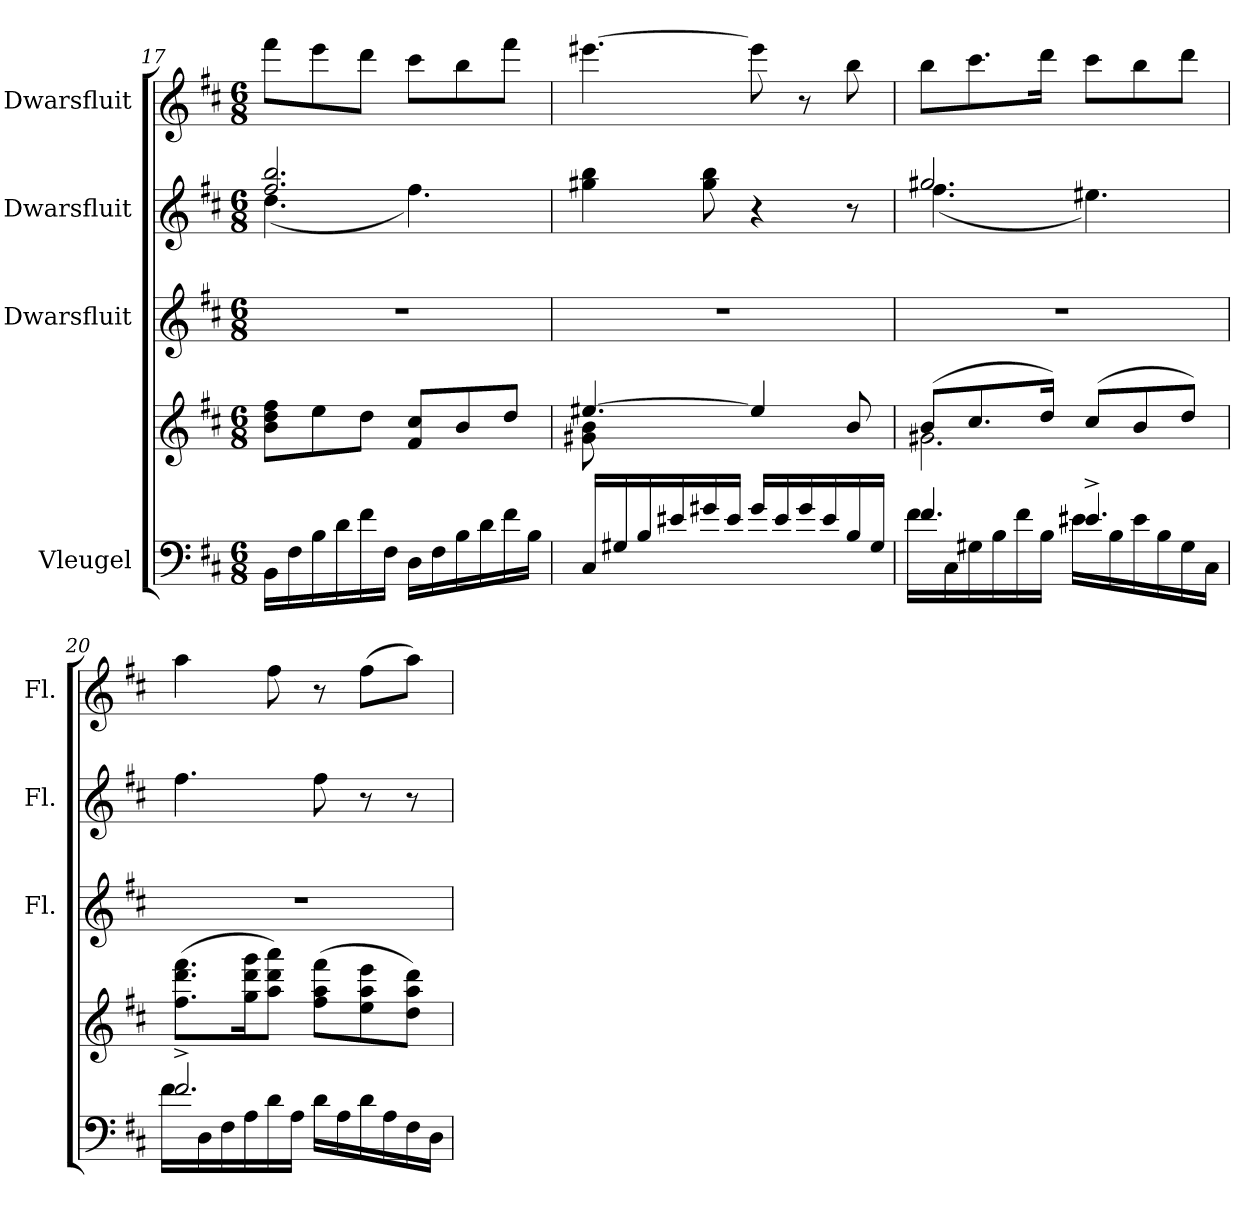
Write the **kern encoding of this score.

**kern	**kern	**kern	**kern	**kern
*part4	*part4	*part3	*part2	*part1
*staff5	*staff4	*staff3	*staff2	*staff1
*I"Vleugel	*	*I"Dwarsfluit	*I"Dwarsfluit	*I"Dwarsfluit
*	*	*I'Fl.	*I'Fl.	*I'Fl.
*clefF4	*clefG2	*clefG2	*clefG2	*clefG2
*k[f#c#]	*k[f#c#]	*k[f#c#]	*k[f#c#]	*k[f#c#]
*M6/8	*M6/8	*M6/8	*M6/8	*M6/8
=17	=17	=17	=17	=17
*	*	*	*^	*
16BB\LL	8b\ 8dd\ 8ff#\L	2.r	2.ff#/ 2.bb/	(4.dd\	8fff#\L
16F#\	.	.	.	.	.
16B\	8ee\	.	.	.	8eee\
16d\	.	.	.	.	.
16f#\	8dd\J	.	.	.	8ddd\J
16F#\JJ	.	.	.	.	.
16D\LL	8f#/ 8cc#/L	.	.	4.ff#\)	8ccc#\L
16F#\	.	.	.	.	.
16B\	8b/	.	.	.	8bb\
16d\	.	.	.	.	.
16f#\	8dd/J	.	.	.	8fff#\J
16B\JJ	.	.	.	.	.
*	*	*	*v	*v	*
=18	=18	=18	=18	=18
*	*^	*	*	*
16C#/LL	[4.ee#X/	8g#X\ 8b\	2.r	4gg#X\ 4bb\	[4.eee#X\
16G#X/	.	.	.	.	.
16B/	.	8ryy	.	.	.
16e#X/	.	.	.	.	.
16g#X/	.	2ryy	.	8gg#\ 8bb\	.
16e#/JJ	.	.	.	.	.
16g#/LL	4ee#/]	.	.	4r	8eee#\]
16e#/	.	.	.	.	.
16g#/	.	.	.	.	8r
16e#/	.	.	.	.	.
16B/	8b/	.	.	8r	8bb\
16G#/JJ	.	.	.	.	.
!!LO:LB:g=z
=19	=19	=19	=19	=19	=19
*^	*	*	*	*^	*
4.f#/	16f#\LL	(8b/L	2.g#X\	2.r	2.gg#X/	(4.ff#\	8bb\L
.	16C#\	.	.	.	.	.	.
.	16G#X\	8.cc#/	.	.	.	.	8.ccc#\
.	16B\	.	.	.	.	.	.
.	16f#\	.	.	.	.	.	.
.	16B\JJ	16dd/Jk)	.	.	.	.	16ddd\Jk
4.e#X^/	16e#\LL	(8cc#/L	.	.	.	4.ee#X\)	8ccc#\L
.	16B\	.	.	.	.	.	.
.	16e#\	8b/	.	.	.	.	8bb\
.	16B\	.	.	.	.	.	.
.	16G#\	8dd/J)	.	.	.	.	8ddd\J
.	16C#\JJ	.	.	.	.	.	.
*	*	*v	*v	*	*v	*v	*
=20	=20	=20	=20	=20	=20
2.f#^/	16f#\LL	(8.ff#\ 8.ddd\ 8.fff#\L	2.r	4.ff#\	4aa\
.	16D\	.	.	.	.
.	16F#\	.	.	.	.
.	16A\	16gg\ 16ddd\ 16ggg\K	.	.	.
.	16d\	8aa\ 8ddd\ 8aaa\J)	.	.	8ff#\
.	16A\JJ	.	.	.	.
.	16d\LL	(8ff#\ 8aa\ 8fff#\L	.	8ff#\	8r
.	16A\	.	.	.	.
.	16d\	8ee\ 8aa\ 8eee\	.	8r	(8ff#\L
.	16A\	.	.	.	.
.	16F#\	8dd\ 8aa\ 8ddd\J)	.	8r	8aa\J)
.	16D\JJ	.	.	.	.
*v	*v	*	*	*	*
=	=	=	=	=
*-	*-	*-	*-	*-
